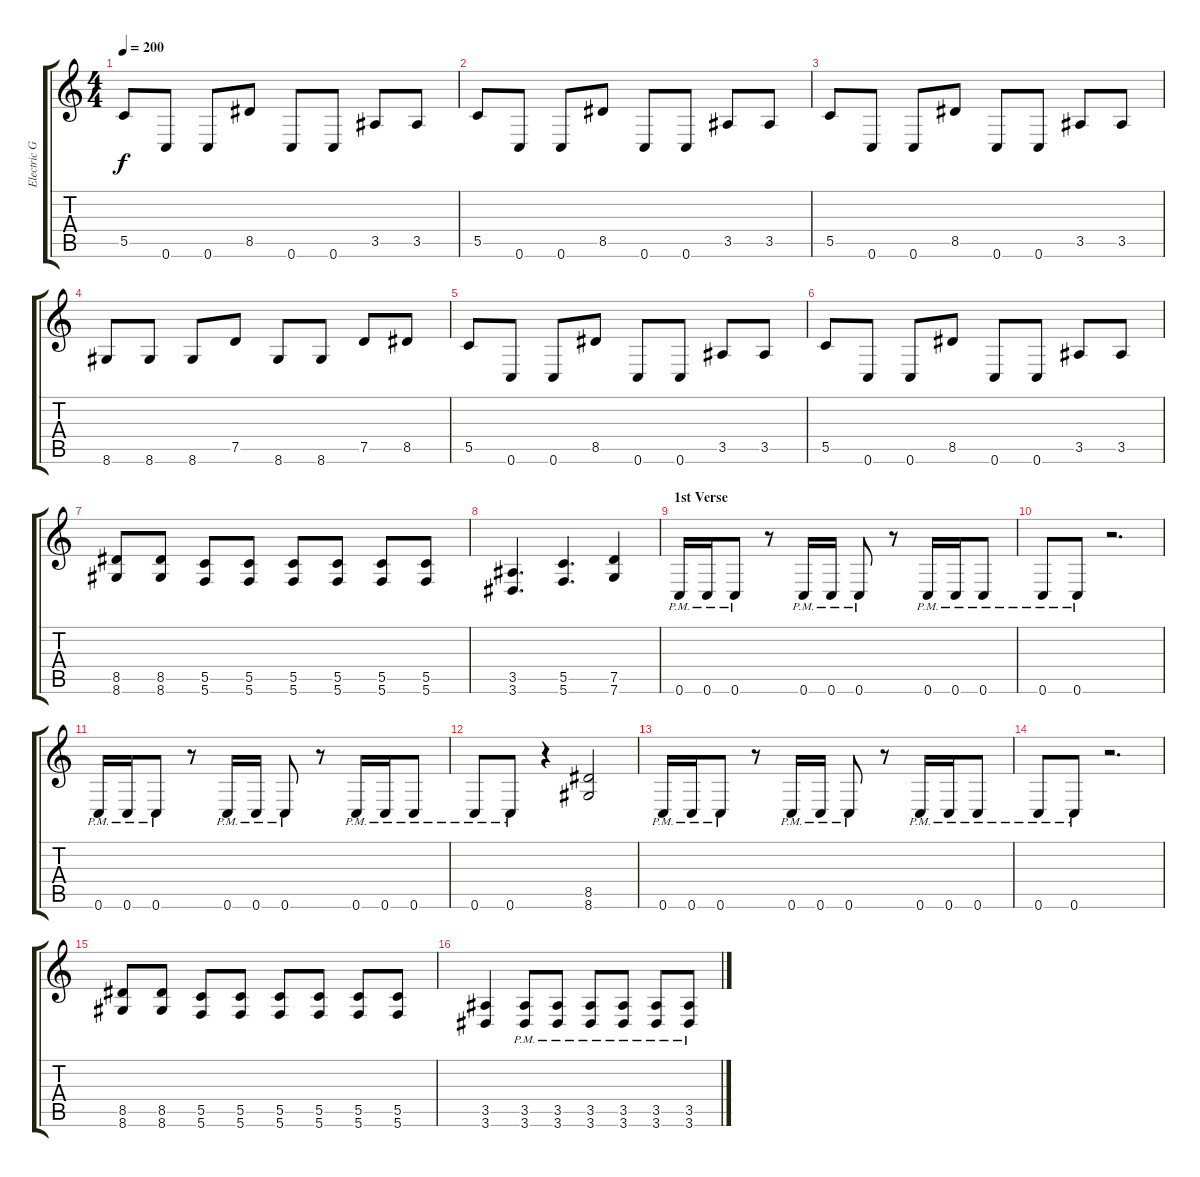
\track ("Electric Guitar 2" "Electric G") {instrument distortionguitar}
\staff {score tabs}
\tuning (D4 A3 F3 C3 G2 C2) {hide}
\ts (4 4)
\tempo 200
\clef g2
\ks c
5.5.8{dy f} 0.6.8 0.6.8 8.5.8 0.6.8 0.6.8 3.5.8 3.5.8 |
5.5.8 0.6.8 0.6.8 8.5.8 0.6.8 0.6.8 3.5.8 3.5.8 |
5.5.8 0.6.8 0.6.8 8.5.8 0.6.8 0.6.8 3.5.8 3.5.8 |
8.6.8 8.6.8 8.6.8 7.5.8 8.6.8 8.6.8 7.5.8 8.5.8 |
5.5.8 0.6.8 0.6.8 8.5.8 0.6.8 0.6.8 3.5.8 3.5.8 |
5.5.8 0.6.8 0.6.8 8.5.8 0.6.8 0.6.8 3.5.8 3.5.8 |
(8.5 8.6).8 (8.5 8.6).8 (5.5 5.6).8 (5.5 5.6).8 (5.5 5.6).8 (5.5 5.6).8 (5.5 5.6).8 (5.5 5.6).8 |
(3.5 3.6).4{d} (5.5 5.6).4{d} (7.5 7.6).4 |
\section ("" "1st Verse")
0.6{pm}.16 0.6{pm}.16 0.6{pm}.8 r.8 0.6{pm}.16 0.6{pm}.16 0.6{pm}.8 r.8 0.6{pm}.16 0.6{pm}.16 0.6{pm}.8 |
0.6{pm}.8 0.6{pm}.8 r.2{d} |
0.6{pm}.16 0.6{pm}.16 0.6{pm}.8 r.8 0.6{pm}.16 0.6{pm}.16 0.6{pm}.8 r.8 0.6{pm}.16 0.6{pm}.16 0.6{pm}.8 |
0.6{pm}.8 0.6{pm}.8 r.4 (8.5 8.6).2 |
0.6{pm}.16 0.6{pm}.16 0.6{pm}.8 r.8 0.6{pm}.16 0.6{pm}.16 0.6{pm}.8 r.8 0.6{pm}.16 0.6{pm}.16 0.6{pm}.8 |
0.6{pm}.8 0.6{pm}.8 r.2{d} |
(8.5 8.6).8 (8.5 8.6).8 (5.5 5.6).8 (5.5 5.6).8 (5.5 5.6).8 (5.5 5.6).8 (5.5 5.6).8 (5.5 5.6).8 |
(3.5 3.6).4 (3.5{pm} 3.6{pm}).8 (3.5{pm} 3.6{pm}).8 (3.5{pm} 3.6{pm}).8 (3.5{pm} 3.6{pm}).8 (3.5{pm} 3.6{pm}).8 (3.5{pm} 3.6{pm}).8
